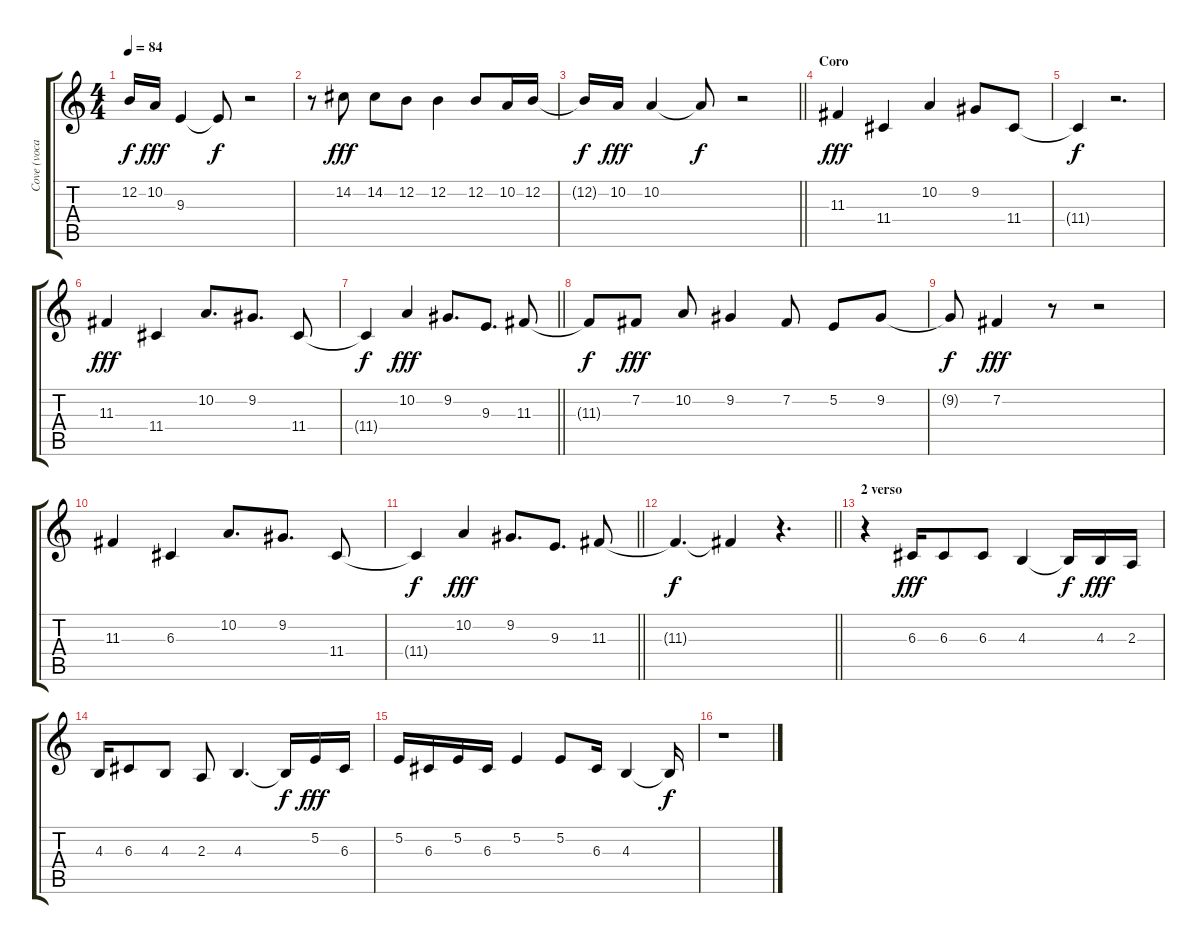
\track ("Cove (vocal)" "Cove (voca") {instrument oboe}
\staff {score tabs}
\tuning (E4 B3 G3 D3 A2 E2) {hide}
\ts (4 4)
\tempo 84
\clef g2
\ks c
12.2{t}.16{dy f} 10.2.16{dy fff} 9.3.4 9.3{t}.8{dy f} r.2 |
r.8 14.2.8{dy fff} 14.2.8 12.2.8 12.2.4 12.2.8 10.2.16 12.2.16 |
\barLineRight lightlight
12.2{t}.16{dy f} 10.2.16{dy fff} 10.2.4 10.2{t}.8{dy f} r.2 |
\section ("" "Coro")
11.3.4{dy fff} 11.4.4 10.2.4 9.2.8 11.4.8 |
11.4{t}.4{dy f} r.2{d} |
11.3.4{dy fff} 11.4.4 10.2.8{d} 9.2.8{d} 11.4.8 |
\barLineRight lightlight
11.4{t}.4{dy f} 10.2.4{dy fff} 9.2.8{d} 9.3.8{d} 11.3.8 |
11.3{t}.8{dy f} 7.2.8{dy fff} 10.2.8 9.2.4 7.2.8 5.2.8 9.2.8 |
9.2{t}.8{dy f} 7.2.4{dy fff} r.8 r.2 |
11.3.4 6.3.4 10.2.8{d} 9.2.8{d} 11.4.8 |
\barLineRight lightlight
11.4{t}.4{dy f} 10.2.4{dy fff} 9.2.8{d} 9.3.8{d} 11.3.8 |
\barLineRight lightlight
11.3{t}.4{d dy f} 11.3{t}.4 r.4{d} |
\section ("" "2 verso")
r.4 6.3.16{dy fff} 6.3.8 6.3.8 4.3.4 4.3{t}.16{dy f} 4.3.16{dy fff} 2.3.16 |
4.3.16 6.3.8 4.3.8 2.3.8 4.3.4{d} 4.3{t}.16{dy f} 5.2.16{dy fff} 6.3.16 |
5.2.16 6.3.16 5.2.16 6.3.16 5.2.4 5.2.8 6.3.16 4.3.4 4.3{t}.16{dy f} |
r.1
